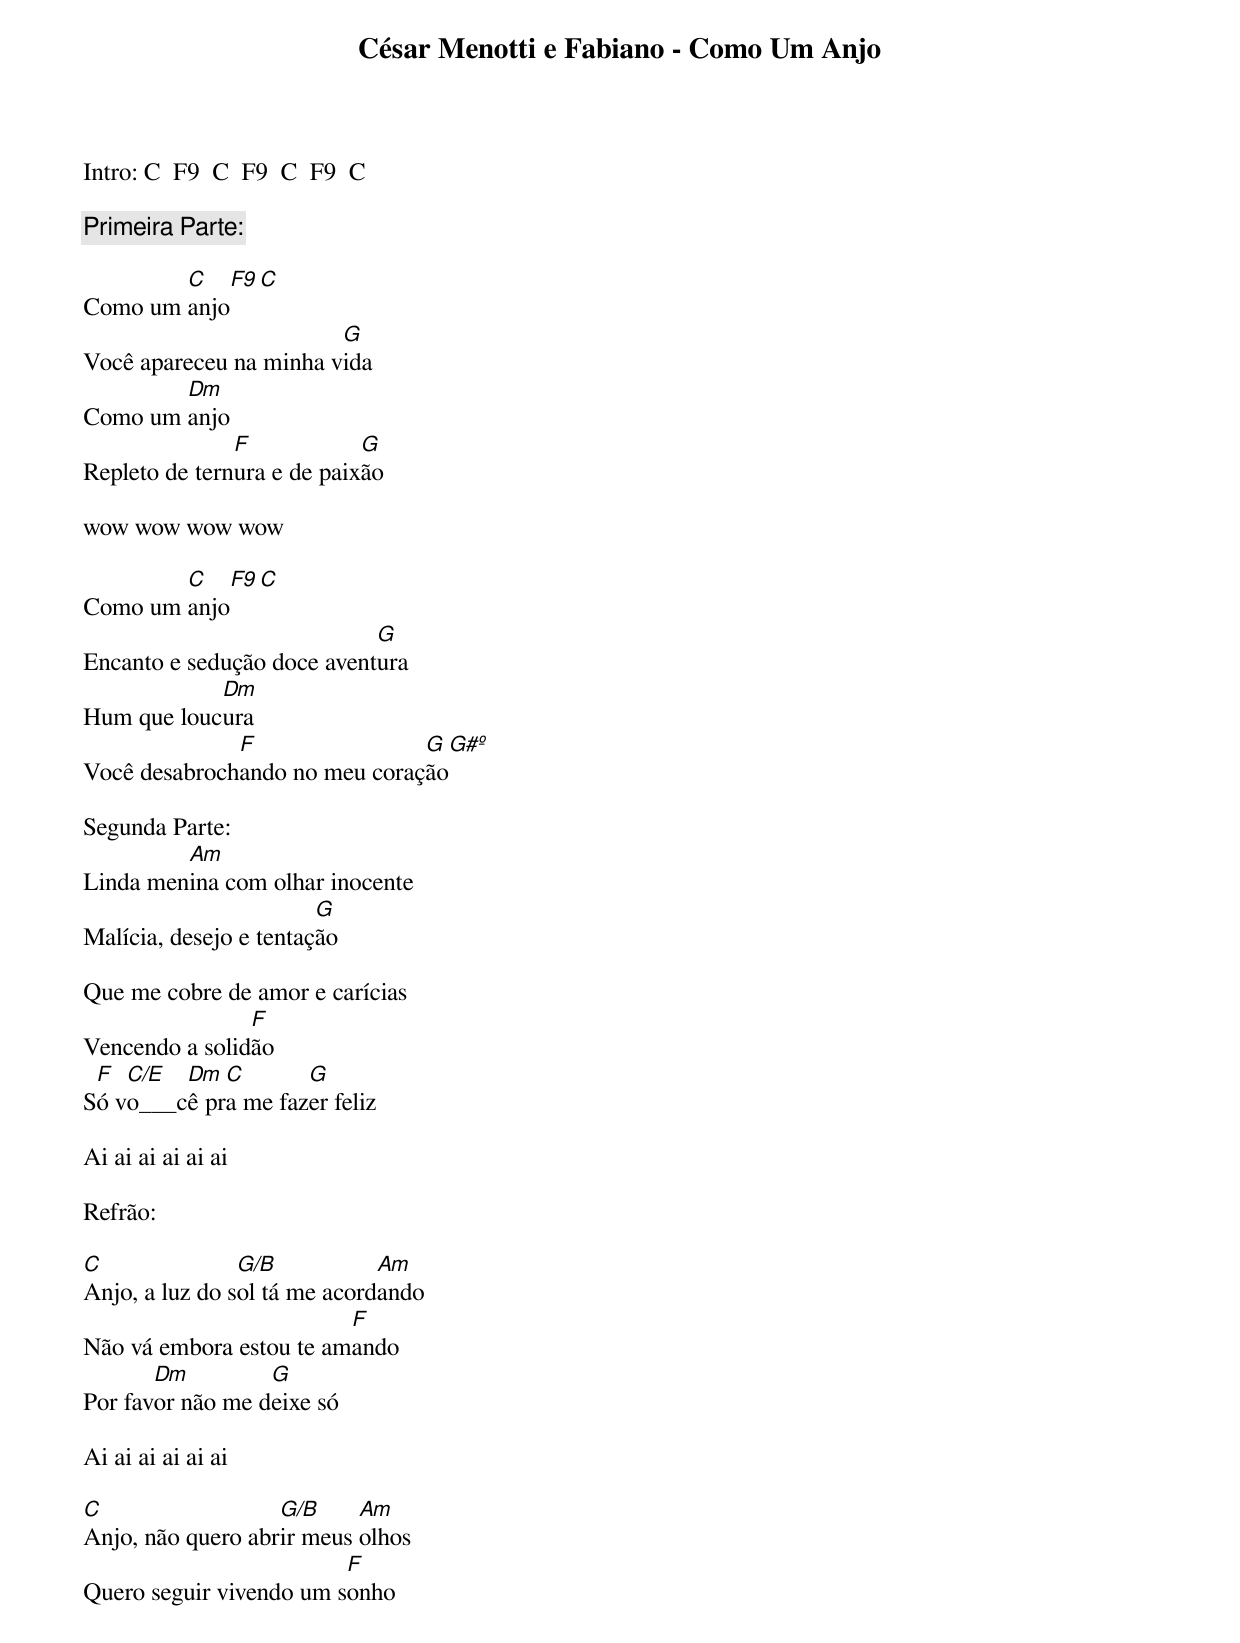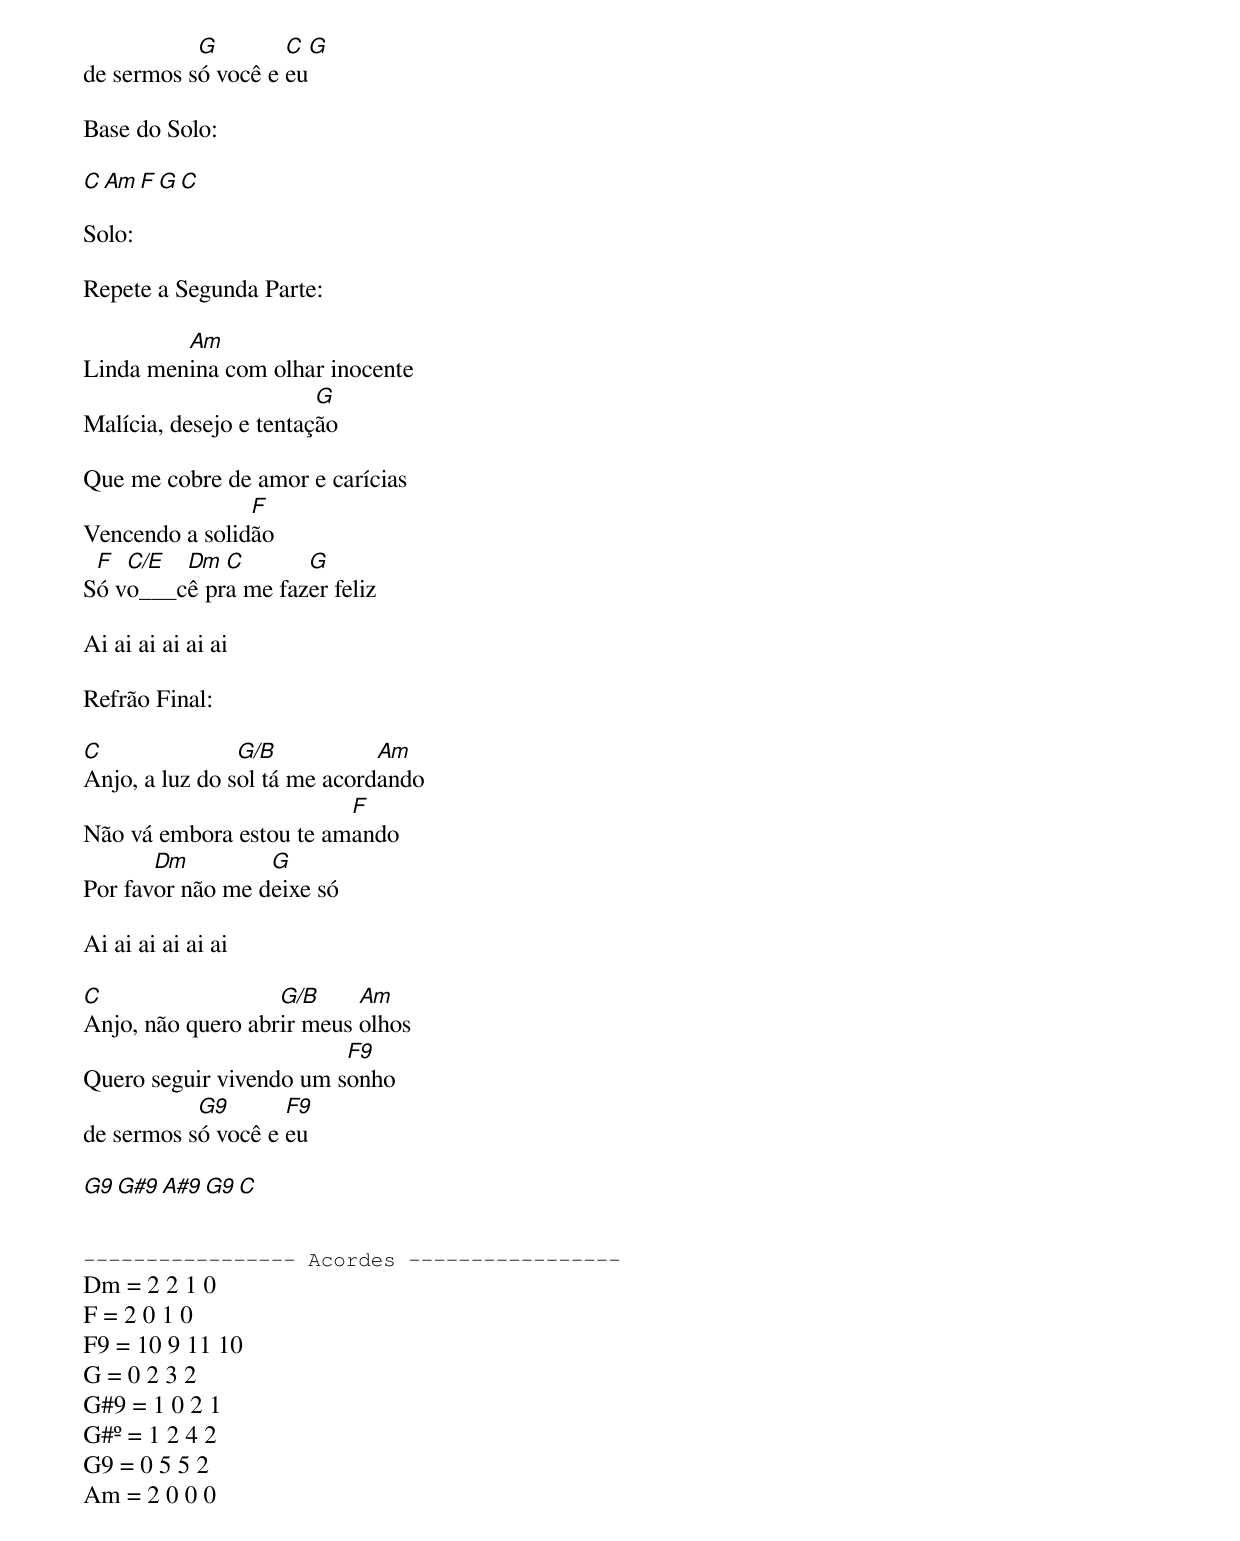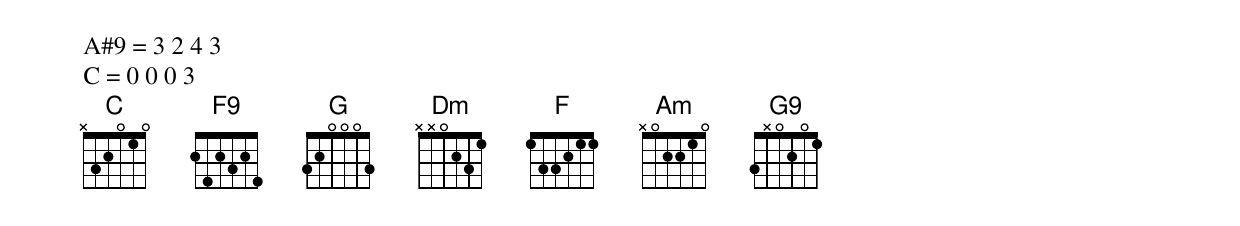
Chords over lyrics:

César Menotti e Fabiano - Como Um Anjo

Intro: C  F9  C  F9  C  F9  C

Primeira Parte:

        C    F9  C
Como um anjo
                        G
Você apareceu na minha vida
        Dm
Como um anjo
               F            G
Repleto de ternura e de paixão

wow wow wow wow

        C    F9  C
Como um anjo
                            G
Encanto e sedução doce aventura
            Dm
Hum que loucura
              F                G  G#º
Você desabrochando no meu coração

Segunda Parte:
         Am
Linda menina com olhar inocente
                        G
Malícia, desejo e tentação

Que me cobre de amor e carícias
                F
Vencendo a solidão
 F  C/E  Dm  C       G
Só vo___cê pra me fazer feliz

Ai ai ai ai ai ai

Refrão:

C               G/B           Am
Anjo, a luz do sol tá me acordando
                         F
Não vá embora estou te amando
       Dm         G
Por favor não me deixe só

Ai ai ai ai ai ai

C                  G/B     Am
Anjo, não quero abrir meus olhos
                         F
Quero seguir vivendo um sonho
           G        C   G
de sermos só você e eu

Base do Solo:

C Am F G C

Solo:

Repete a Segunda Parte:

         Am
Linda menina com olhar inocente
                        G
Malícia, desejo e tentação

Que me cobre de amor e carícias
                F
Vencendo a solidão
 F  C/E  Dm  C       G
Só vo___cê pra me fazer feliz

Ai ai ai ai ai ai

Refrão Final:

C               G/B           Am
Anjo, a luz do sol tá me acordando
                         F
Não vá embora estou te amando
       Dm         G
Por favor não me deixe só

Ai ai ai ai ai ai

C                  G/B     Am
Anjo, não quero abrir meus olhos
                         F9
Quero seguir vivendo um sonho
           G9       F9
de sermos só você e eu

G9  G#9  A#9 G9  C


----------------- Acordes -----------------
Dm = 2 2 1 0
F = 2 0 1 0
F9 = 10 9 11 10
G = 0 2 3 2
G#9 = 1 0 2 1
G#º = 1 2 4 2
G9 = 0 5 5 2
Am = 2 0 0 0
A#9 = 3 2 4 3
C = 0 0 0 3
